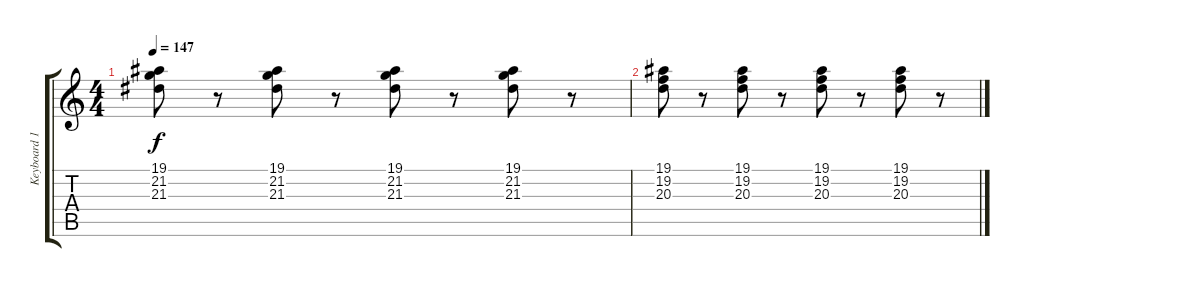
\track ("Keyboard 1" "Keyboard 1") {instrument choiraahs}
\staff {score tabs}
\tuning (Eb4 Bb3 Gb3 Db3 Ab2 Eb2) {hide}
\ts (4 4)
\tempo 147
\clef g2
\ks c
(19.1 21.2 21.3).8{dy f} r.8 (19.1 21.2 21.3).8 r.8 (19.1 21.2 21.3).8 r.8 (19.1 21.2 21.3).8 r.8 |
(19.1 19.2 20.3).8 r.8 (19.1 19.2 20.3).8 r.8 (19.1 19.2 20.3).8 r.8 (19.1 19.2 20.3).8 r.8
